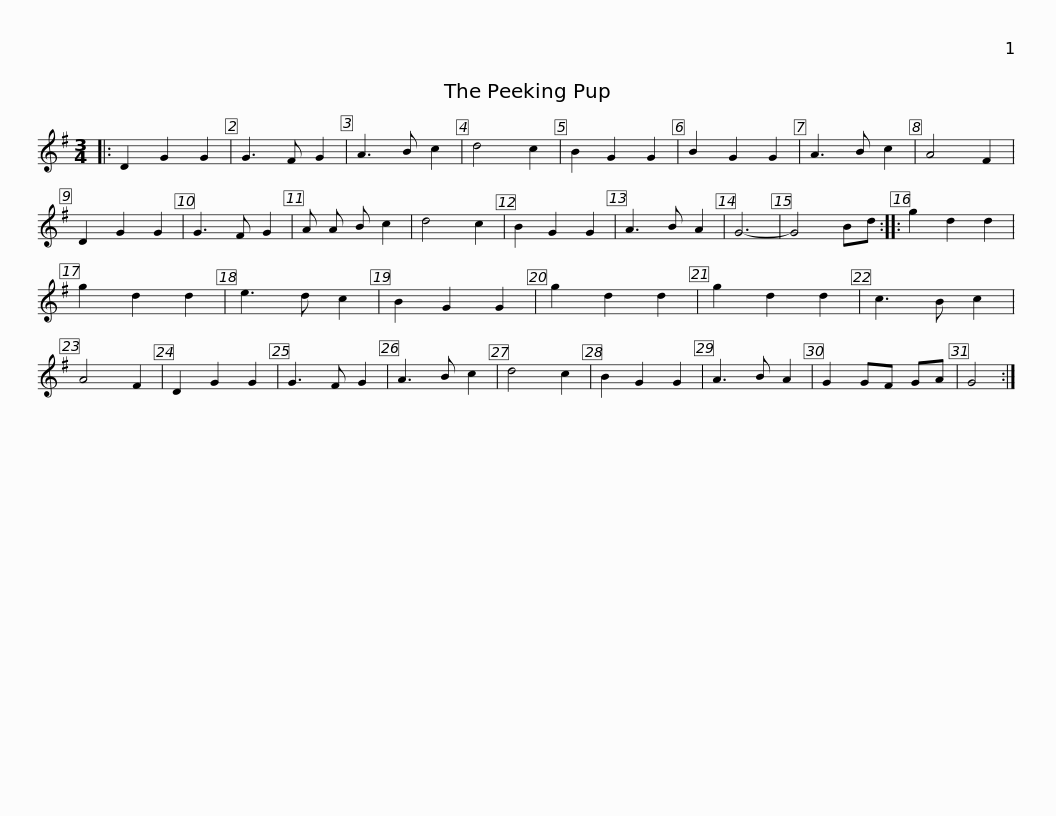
X:1
L:1/8
M:3/4
I:linebreak $
K:G
V:1 treble
V:1
|: D2 G2 G2 | G3 F G2 | A3 B c2 | d4 c2 | B2 G2 G2 | %5
 B2 G2 G2 | A3 B c2 | A4 F2 | D2 G2 G2 | G3 F G2 | %10
 A A B c2 | d4 c2 |$ B2 G2 G2 | A3 B A2 | G6- | %15
 G4 Bd :: g2 d2 d2 | g2 d2 d2 | e3 d c2 | B2 G2 G2 | %20
 g2 d2 d2 | g2 d2 d2 | c3 B c2 | A4 F2 | D2 G2 G2 |$ %25
 G3 F G2 | A3 B c2 | d4 c2 | B2 G2 G2 | A3 B A2 | %30
 G2 GF GA | G4 :| %32
